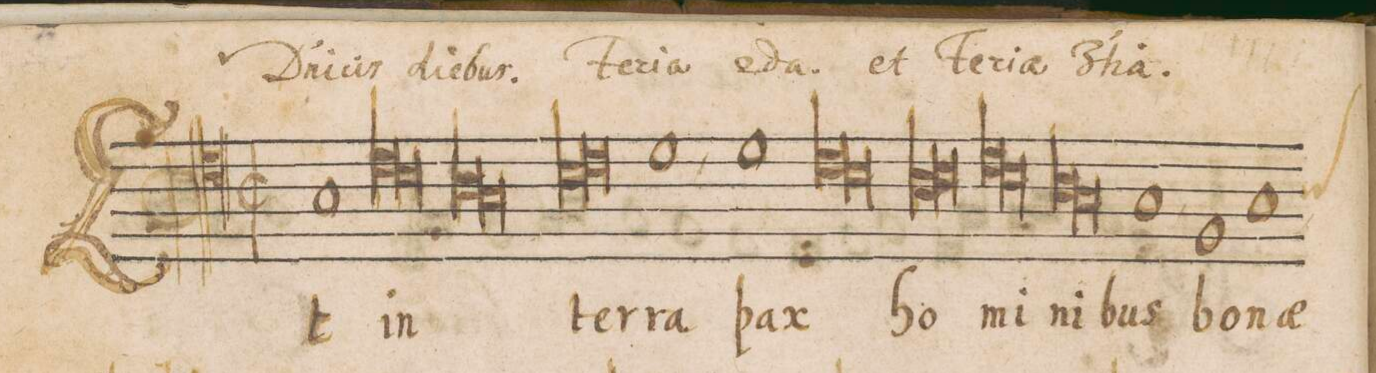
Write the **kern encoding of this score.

**kern	**text
*I"TENOR	*
*clefC5	*
*k[]	*
*met(C|)	*
*M2/1	*
1G	Et
*lig	*
1c	in
=2-	=2-
1B	.
*Xlig	*
*lig	*
1A	.
=3-	=3-
1G	.
*Xlig	*
*lig	*
1B	ter-
=4-	=4-
1c	.
*Xlig	*
1d,	-ra
=5-	=5-
1d	pax
*lig	*
1c	.
=6-	=6-
1B	.
*Xlig	*
*lig	*
1A	ho-
=7-	=7-
1B	.
*Xlig	*
*lig	*
1c	-mi-
=8-	=8-
1B	.
*Xlig	*
*lig	*
1A	-ni-
=9-	=9-
1G	.
*Xlig	*
1G,	-bus
=10-	=10-
1D	bo-
*custos:A	*
1G	-nae
=11-	=11-
*-	*-
